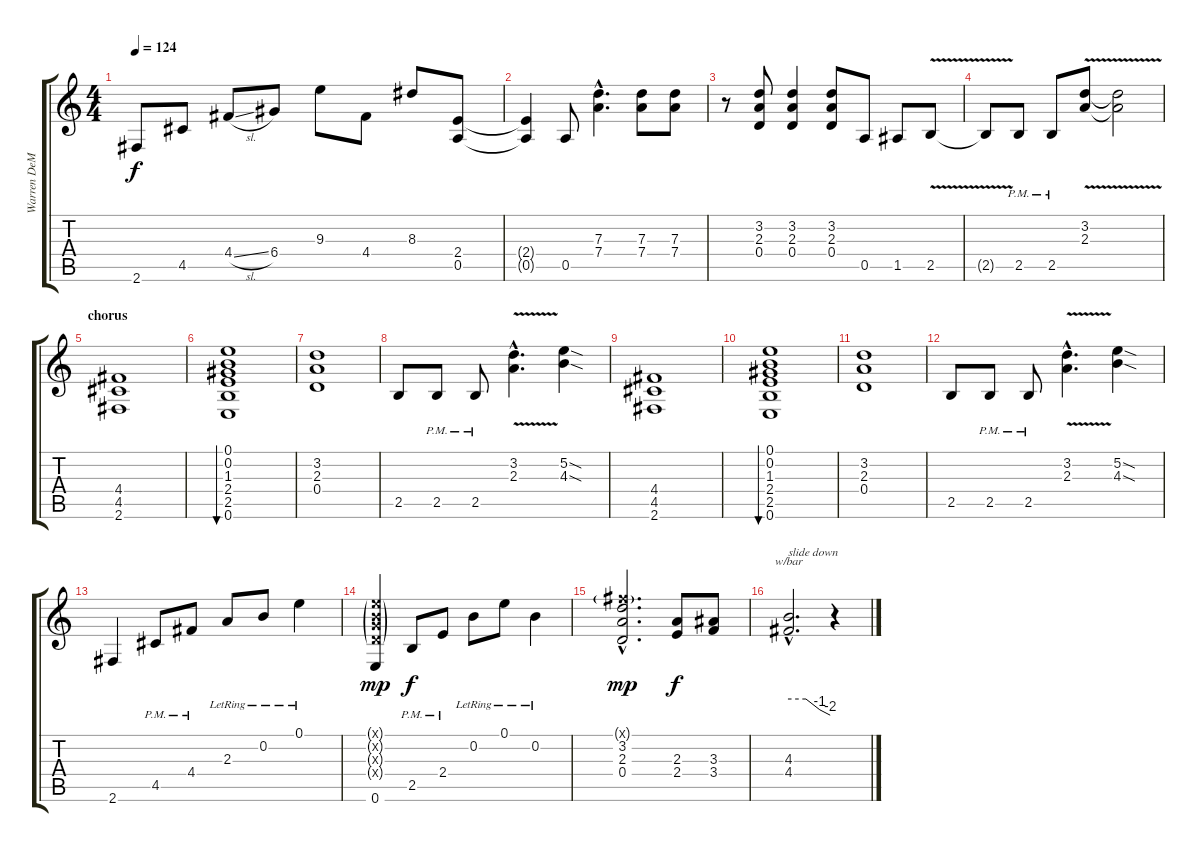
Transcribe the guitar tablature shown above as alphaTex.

\track ("Warren DeMartini" "Warren DeM") {instrument distortionguitar}
\staff {score tabs}
\tuning (E4 B3 G3 D3 A2 E2) {hide}
\ts (4 4)
\tempo 124
\clef g2
\ks c
2.6.8{dy f} 4.5.8 4.4{sl}.8 6.4.8 9.3.8 4.4.8 8.3.8 (2.4 0.5).8 |
(2.4{t} 0.5{t}).4 0.5.8 (7.3{hac} 7.4{hac}).4{d} (7.3 7.4).8 (7.3 7.4).8 |
r.8 (3.2 2.3 0.4).8 (3.2 2.3 0.4).4 (3.2 2.3 0.4).8 0.5.8 1.5.8 2.5{v}.8 |
2.5{t}.8 2.5{pm}.8 2.5{pm}.8 (3.2{v} 2.3{v}).8 (3.2{t} 2.3{t}).2 |
\section ("" "chorus")
(4.4 4.5 2.6).1 |
(0.1 0.2 1.3 2.4 2.5 0.6).1{bu 30} |
(3.2 2.3 0.4).1 |
2.5.8 2.5{pm}.8 2.5{pm}.8 (3.2{v hac} 2.3{v hac}).4{d} (5.2{sod} 4.3{sod}).4 |
(4.4 4.5 2.6).1 |
(0.1 0.2 1.3 2.4 2.5 0.6).1{bu 30} |
(3.2 2.3 0.4).1 |
2.5.8 2.5{pm}.8 2.5{pm}.8 (3.2{v hac} 2.3{v hac}).4{d} (5.2{sod} 4.3{sod}).4 |
2.6.4 4.5{pm}.8 4.4{pm}.8 2.3{lr}.8 0.2{lr}.8 0.1{lr}.4 |
(0.1{g x} 0.2{g x} 0.3{g x} 0.4{g x} 0.6).4{dy mp} 2.5{pm}.8{dy f} 2.4{pm}.8 0.2{lr}.8 0.1{lr}.8 0.2{lr}.4 |
(2.1{g hac x} 3.2{hac} 2.3{hac} 0.4{hac}).2{d dy mp} (2.3 2.4).8{dy f} (3.3 3.4).8 |
(4.3{hac} 4.4{hac}).2{d tbe (custom default 0 0 25 0 45 -4 60 -8) txt "slide down"} r.4
